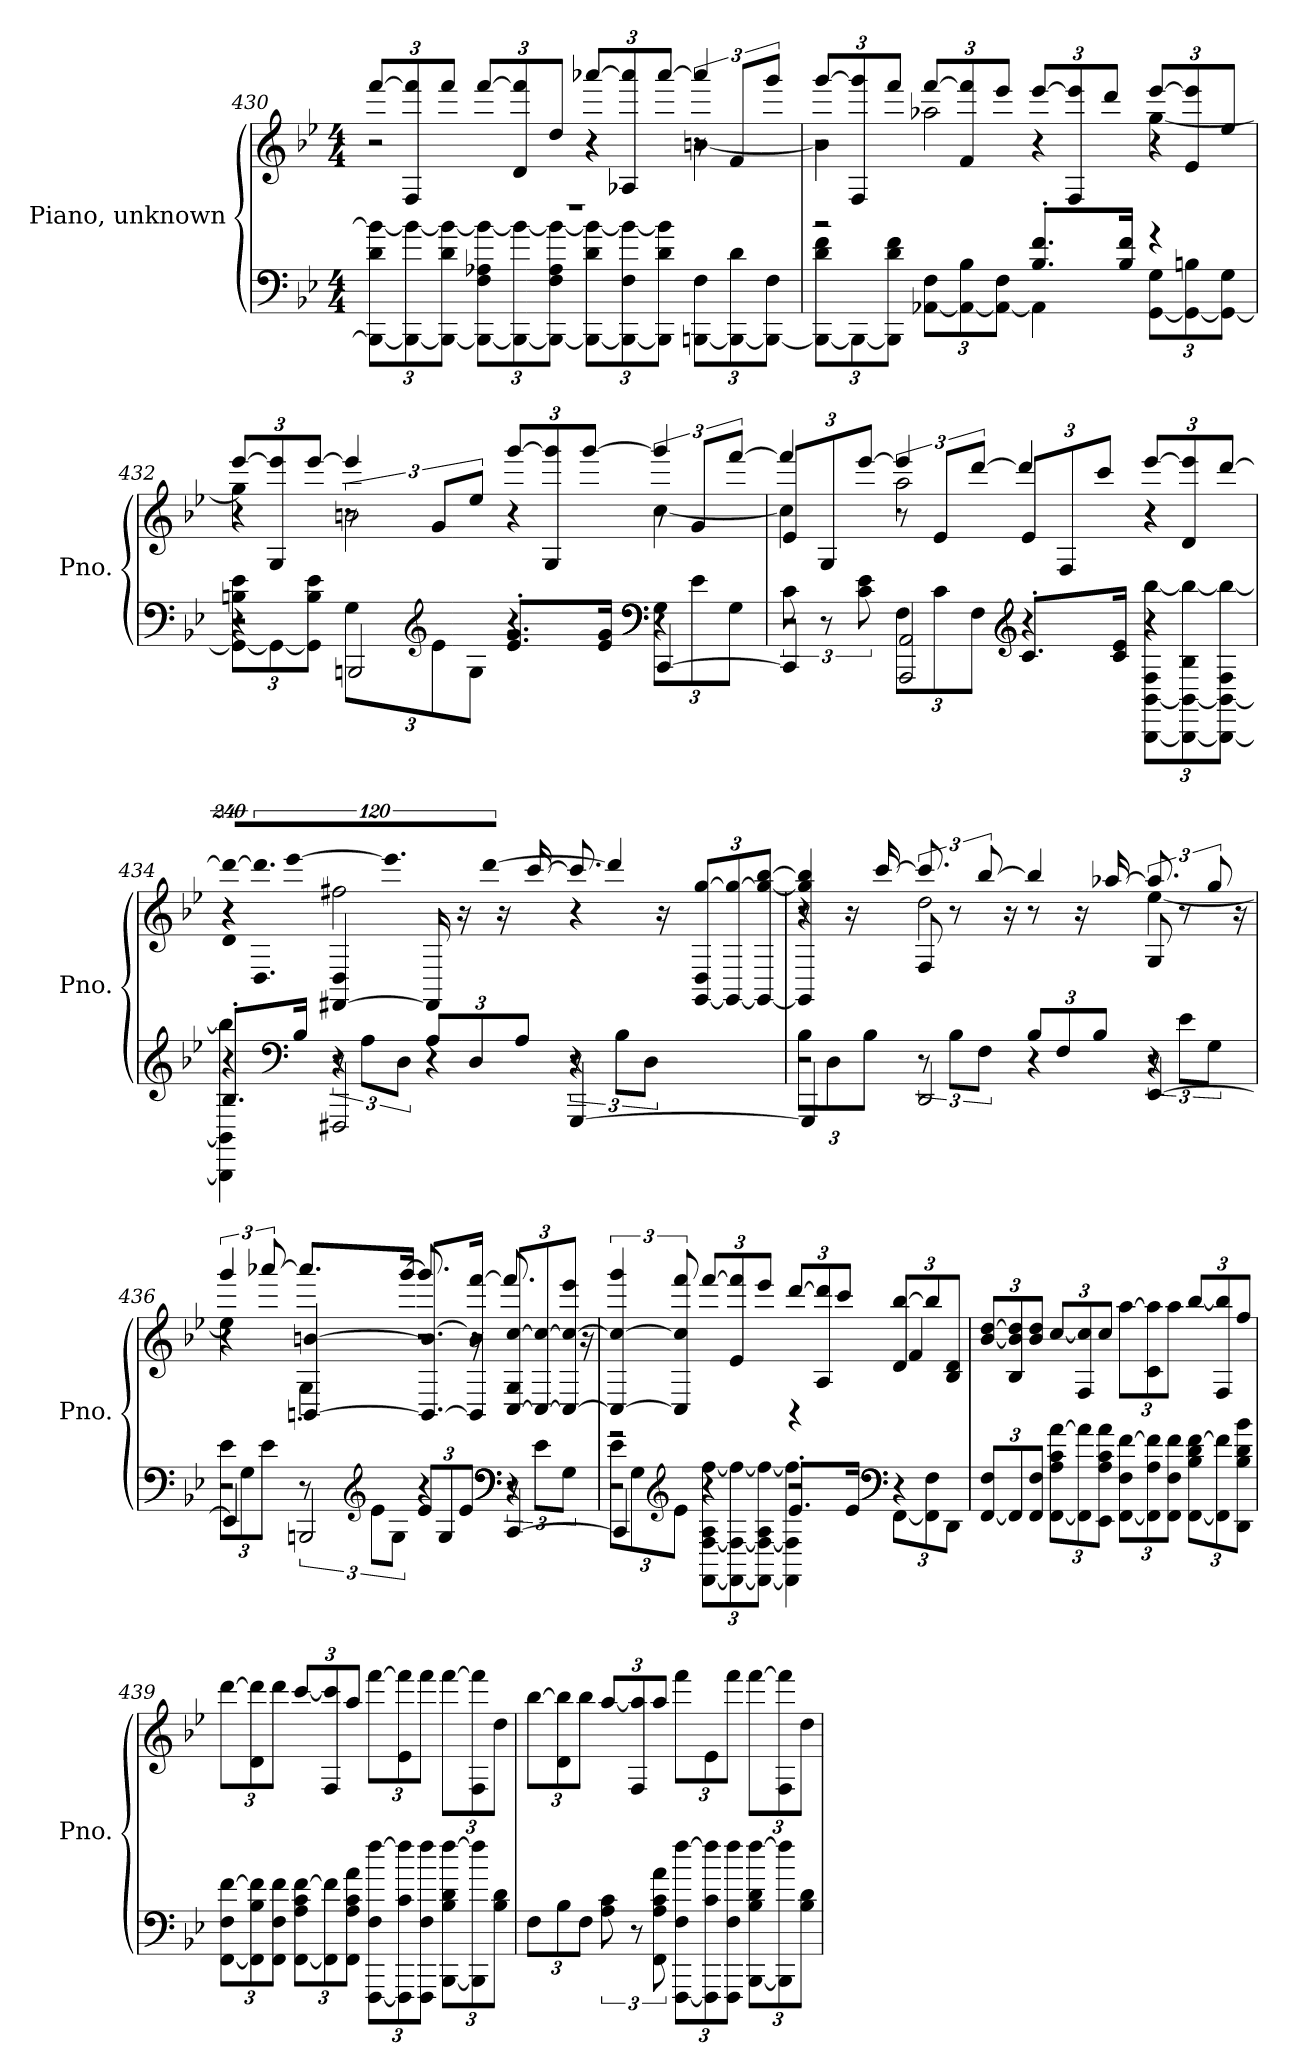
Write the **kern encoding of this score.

**kern	**kern
*part1	*part1
*staff2	*staff1
*I"Piano, unknown	*
*I'Pno.	*
!!LO:LB:g=z
*clefF4	*clefG2
*k[b-e-]	*k[b-e-]
*M4/4	*M4/4
=430	=430
*^	*
*	*Xbrackettup	*Xbrackettup
*	*	*^
*	*	*	*^
1r	12BBB-\_ 12d\ 12b-\_L	[12fff/L	2r	2r
.	12BBB-\_ 12b-\_	12F/ 12fff/]	.	.
.	12BBB-\_ 12d\ 12b-\_J	12fff/J	.	.
.	12BBB-\_ 12F\ 12A-X\ 12b-\_L	[12fff/L	.	.
.	12BBB-\_ 12b-\_	12d/ 12fff/]	.	.
.	12BBB-\_ 12F\ 12A-\ 12b-\_J	12dd/J	.	.
.	12BBB-\_ 12d\ 12b-\_L	[12aaa-X/L	4r	4r
.	12BBB-\_ 12F\ 12b-\_	12A-X/ 12aaa-/]	.	.
.	12BBB-\] 12d\ 12b-\]J	[12aaa-/J	.	.
*	*	*	*	*brackettup
.	[12BBBn\ 12F\L	4aaa-/]	[4bn\	12r
.	12BBB\_ 12d\	.	.	12f/L
.	12BBB\_ 12F\J	.	.	12ggg/J
=431	=431	=431	=431	=431
*	*	*Xbrackettup	*	*
2r	12BBB\_ 12d\ 12f\L	[12ggg/L	4b\]	2r
.	12BBB\_	12F/ 12ggg/]	.	.
.	12BBB\] 12d\ 12f\J	12fff/J	.	.
.	[12AA-X\ 12F\L	[12fff/L	2aa-X\	.
.	12AA-\_ 12B-\	12f/ 12fff/]	.	.
.	12AA-\_ 12F\J	12eee-/J	.	.
8.B-/' 8.f/'L	4AA-\]	4r	.	[12eee-/L
.	.	.	.	12F/ 12eee-/]
.	.	.	.	12ddd/J
16B-/ 16f/Jk	.	.	.	.
4r	[12GG\ 12G\L	[12eee-/L	[4gg\	4r
.	12GG\_ 12Bn\	12e-/ 12eee-/]	.	.
.	12GG\_ 12G\J	12ee-/J	.	.
!!LO:LB:g=z	!!	!!
=432	=432	=432	=432	=432
*	*^	*	*	*
2r	12GG\_ 12Bn\ 12e-\L	4r	[12eee-/L	4gg\]	4r
.	12GG\_	.	12G/ 12eee-/]	.	.
.	12GG\] 12B\ 12e-\J	.	[12eee-/J	.	.
*	*	*	*	*	*brackettup
.	12G\L	2BBBn/	4eee-/]	2bn\	12r
*clefG2	*	*	*	*	*
.	12e-\	.	.	.	12g/L
.	12G\J	.	.	.	12ee-/J
*	*	*	*Xbrackettup	*	*
8.e-/' 8.g/'L	4r	.	[12ggg/L	.	4r
.	.	.	12G/ 12ggg/]	.	.
.	.	.	[12ggg/J	.	.
16e-/ 16g/Jk	.	.	.	.	.
*clefF4	*	*	*	*	*
*	*	*	*	*	*brackettup
4r	12G\L	[4CC/	4ggg/]	[4cc\	12r
.	12e-\	.	.	.	12g/L
.	12G\J	.	.	.	[12fff/J
=433	=433	=433	=433	=433	=433
*	*brackettup	*	*Xbrackettup	*	*
2r	12c\	4CC/]	12e-/L	4cc\]	4fff/]
.	12r	.	12G/	.	.
.	12c\ 12e-\	.	[12eee-/J	.	.
*	*Xbrackettup	*	*	*	*brackettup
.	12F\L	2AAA/ 2AA/	4eee-/]	2aa\	12r
.	12c\	.	.	.	12e-/L
.	12F\J	.	.	.	[12ddd/J
*clefG2	*	*	*	*	*
*	*	*	*Xbrackettup	*	*
8.c'/L	4r	.	12e-/L	.	4ddd/]
.	.	.	12F/	.	.
.	.	.	12ccc/J	.	.
16c/ 16e-/Jk	.	.	.	.	.
4r	[12BBB-\ [12BB-\ 12F\ [12bb-\L	4r	[12eee-/L	4r	4r
.	12BBB-\_ 12BB-\_ 12B-\ 12bb-\_	.	12d/ 12eee-/]	.	.
.	12BBB-\_ 12BB-\_ 12F\ 12bb-\_J	.	[12ddd/J	.	.
!!LO:PB:g=z	!!	!!
=434	=434	=434	=434	=434	=434
!	!	!	!LO:N:vis=16	!	!
8.B-'/L	4BBB-\] 4BB-\] 4bb-\]	4r	1920%137d/ 1920%137ddd/_LL	4r	4r
!	!	!	!LO:N:vis=16.	!	!
.	.	.	960%103D/ 960%103ddd/]	.	.
!	!	!	!LO:N:vis=32	!	!
.	.	.	[640%23eee-/JK	.	.
*clefF4	*	*	*	*	*
16B-/Jk	.	.	.	.	.
!	!	!	!LO:N:vis=8.	!	!
.	.	.	640%137eee-/]	.	.
*	*brackettup	*	*	*	*
4r	12r	2FFF#X/	.	2ff#X\	[4FF#X/ 4D/
.	12A\L	.	.	.	.
.	12D\J	.	.	.	.
!	!	!	!LO:N:vis=16	!	!
.	.	.	[1920%137ddd/Jk	.	.
*Xbrackettup	*	*	*	*	*
12A/L	4r	.	4ddd/]	.	16FF#/]
.	.	.	.	.	16r
12D/	.	.	.	.	.
.	.	.	.	.	16r
12A/J	.	.	.	.	.
.	.	.	.	.	[16ccc/
*	*brackettup	*	*	*	*
4r	12r	[4GGG/	[12GG/ 12D/ [12gg/L	4r	8.ccc/]
.	12B-\L	.	12GG/_ 12gg/_	.	.
.	12D\J	.	12GG/_ 12gg/_ [12bb-/J	.	.
.	.	.	.	.	16r
=435	=435	=435	=435	=435	=435
*	*Xbrackettup	*	*	*	*
2r	12B-\L	4GGG/]	4GG/] 4gg/] 4bb-/]	4r	8r
.	12D\	.	.	.	.
.	.	.	.	.	16r
.	12B-\J	.	.	.	.
.	.	.	.	.	[16ccc/
*	*brackettup	*	*brackettup	*	*
.	12r	2DD/	12F/	2dd\	8.ccc/]
.	12B-\L	.	12r	.	.
.	12F\J	.	[12bb-/	.	.
.	.	.	.	.	16r
*Xbrackettup	*	*	*	*	*
12B-/L	4r	.	4bb-/]	.	8r
12F/	.	.	.	.	.
.	.	.	.	.	16r
12B-/J	.	.	.	.	.
.	.	.	.	.	[16aa-X/
*	*brackettup	*	*	*	*
4r	12r	[4EE-/	12G/	[4ee-\	8.aa-/]
.	12e-\L	.	12r	.	.
.	12G\J	.	12gg/	.	.
.	.	.	.	.	16r
!!LO:LB:g=z	!!	!!
=436	=436	=436	=436	=436	=436
*	*Xbrackettup	*	*	*	*
2r	12e-\L	4EE-/]	6ggg/	4ee-\]	4r
.	12G\	.	.	.	.
.	12e-\J	.	[12aaa-X/	.	.
*	*brackettup	*	*	*	*
.	12r	2BBBn/	8.aaa-/L]	4G'\	[4BBn/ [4bn/
*clefG2	*	*	*	*	*
.	12e-\L	.	.	.	.
.	12G\J	.	.	.	.
.	.	.	[16ggg/Jk	.	.
*Xbrackettup	*	*	*	*	*
12e-/L	4r	.	8.ggg/]	2r	8.BB/_ 8.b/_L
12G/	.	.	.	.	.
12e-/J	.	.	.	.	.
.	.	.	16r	.	16BB/] 16b/] [16fff/Jk
*clefF4	*	*	*	*	*
*	*brackettup	*	*Xbrackettup	*	*
4r	12r	[4CC/	[12C/ 12G/ [12cc/L	.	8.fff/]
.	12e-\L	.	12C/_ 12cc/_	.	.
.	12G\J	.	12C/_ 12cc/_ 12eee-/J	.	.
.	.	.	.	.	16r
*	*	*	*v	*v	*v
=437	=437	=437	=437
*	*Xbrackettup	*	*brackettup
*	*	*	*^
2r	12e-\L	4CC/]	6C/_ 6cc/_ 6ggg/	2r
.	12G\	.	.	.
*clefG2	*	*	*	*
.	12e-\J	.	12C/] 12cc/] 12fff/	.
*	*	*	*Xbrackettup	*
.	[12FF\ [12F\ 12A\ [12ff\L	4r	[12fff/L	.
.	12FF\_ 12F\_ 12ff\_	.	12e-/ 12fff/]	.
.	12FF\_ 12F\_ 12A\ 12ff\_J	.	12eee-/J	.
8.e-'/L	4FF\] 4F\] 4ff\]	2r	[12ddd/L	4r
.	.	.	12A/ 12ddd/]	.
.	.	.	12ccc/J	.
16e-/Jk	.	.	.	.
*clefF4	*	*	*	*
4r	[12FF\L	.	12d/ [12bb-/L	4f/
.	12FF\] 12F\	.	12bb-/]	.
.	12DD\J	.	12B-/ 12d/J	.
*v	*v	*v	*	*
*	*v	*v
!!LO:LB:g=z
=438	=438
[12FF/ 12F/L	[12b-/ [12dd/L
12FF/]	12B-/ 12b-/] 12dd/]
12FF/ 12F/J	12b-/ 12dd/J
[12FF\ 12A\ 12c\ [12a\L	[12cc/L
12FF\] 12a\]	12F/ 12cc/]
12EE-\ 12A\ 12c\ 12a\J	12cc/J
[12FF\ 12F\ [12f\L	[12aa\L
12FF\] 12A\ 12f\]	12c\ 12aa\]
12FF\ 12F\ 12f\J	12aa\J
[12FF\ 12B-\ 12d\ [12f\L	[12bb-/L
12FF\] 12f\]	12F/ 12bb-/]
12DD\ 12B-\ 12d\ 12b-\J	12ff/J
=439	=439
[12FF\ 12F\ [12f\L	[12ddd\L
12FF\] 12B-\ 12f\]	12d\ 12ddd\]
12FF\ 12F\ 12f\J	12ddd\J
[12FF\ 12A\ 12c\ [12f\L	[12ccc/L
12FF\] 12f\]	12F/ 12ccc/]
12FF\ 12A\ 12c\ 12a\J	12aa/J
[12FFF\ 12F\ [12ff\L	[12fff\L
12FFF\] 12c\ 12ff\]	12e-\ 12fff\]
12FFF\ 12F\ 12ff\J	12fff\J
[12BBB-\ 12B-\ 12d\ [12ff\L	[12fff\L
12BBB-\] 12ff\]	12F\ 12fff\]
12B-\ 12d\J	12dd\J
!!LO:LB:g=z
=440	=440
12F\L	[12bb-\L
12B-\	12d\ 12bb-\]
12F\J	12bb-\J
*brackettup	*
12A\ 12c\	[12aa/L
12r	12F/ 12aa/]
12FF\ 12A\ 12c\ 12a\	12aa/J
*Xbrackettup	*
[12FFF\ 12F\ [12ff\L	12fff\L
12FFF\] 12c\ 12ff\]	12e-\
12FFF\ 12F\ 12ff\J	12fff\J
[12BBB-\ 12B-\ 12d\ [12ff\L	[12fff\L
12BBB-\] 12ff\]	12F\ 12fff\]
12B-\ 12d\J	12dd\J
=	=
*-	*-
